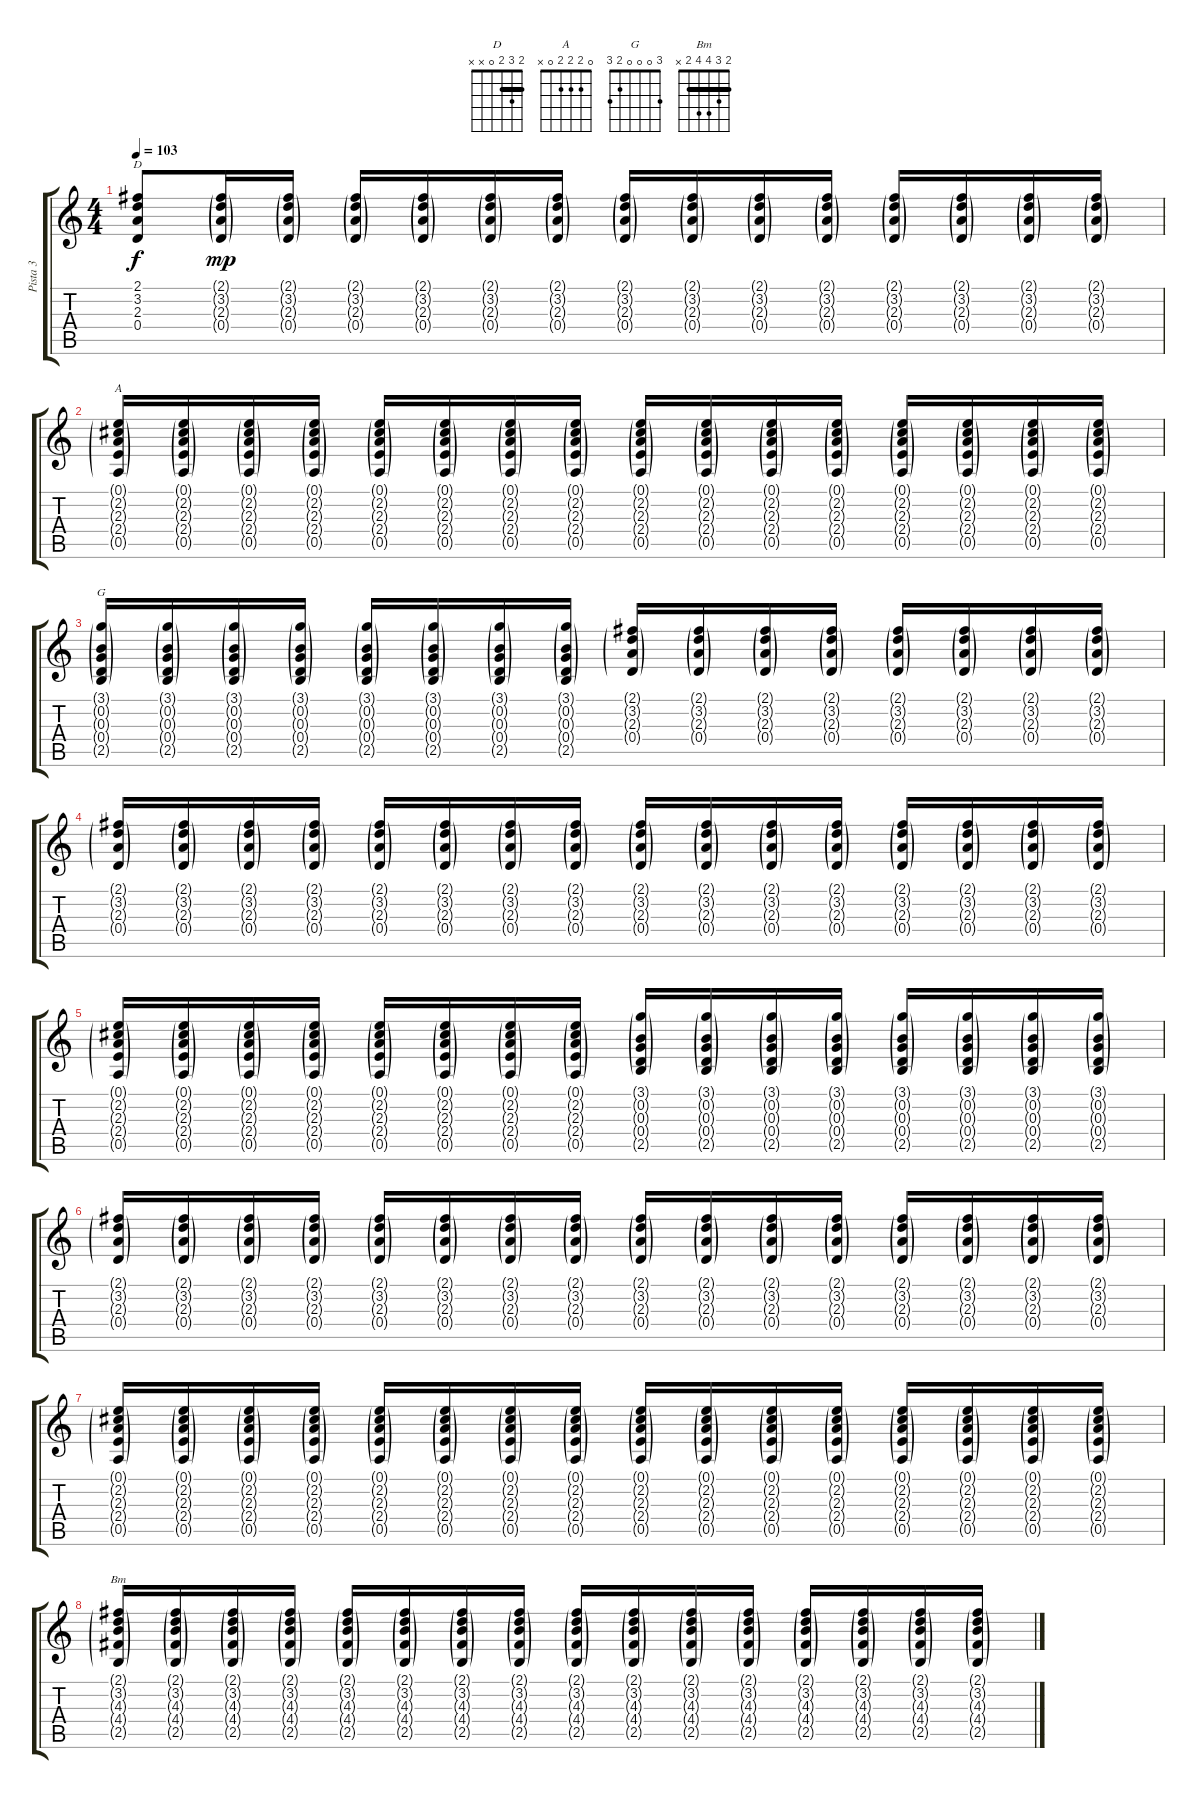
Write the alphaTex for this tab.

\track ("Pista 3" "Pista 3") {instrument acousticguitarsteel}
\staff {score tabs}
\tuning (E4 B3 G3 D3 A2 E2) {hide}
\chord ("D" 2 3 2 0 x x) {barre 2}
\chord ("A" 0 2 2 2 0 x)
\chord ("G" 3 0 0 0 2 3)
\chord ("Bm" 2 3 4 4 2 x) {barre 2}
\ts (4 4)
\tempo 103
\clef g2
\ks c
(2.1 3.2 2.3 0.4).8{ch "D" dy f volume 8 balance 8} (2.1{g} 3.2{g} 2.3{g} 0.4{g}).16{dy mp} (2.1{g} 3.2{g} 2.3{g} 0.4{g}).16 (2.1{g} 3.2{g} 2.3{g} 0.4{g}).16 (2.1{g} 3.2{g} 2.3{g} 0.4{g}).16 (2.1{g} 3.2{g} 2.3{g} 0.4{g}).16 (2.1{g} 3.2{g} 2.3{g} 0.4{g}).16 (2.1{g} 3.2{g} 2.3{g} 0.4{g}).16 (2.1{g} 3.2{g} 2.3{g} 0.4{g}).16 (2.1{g} 3.2{g} 2.3{g} 0.4{g}).16 (2.1{g} 3.2{g} 2.3{g} 0.4{g}).16 (2.1{g} 3.2{g} 2.3{g} 0.4{g}).16 (2.1{g} 3.2{g} 2.3{g} 0.4{g}).16 (2.1{g} 3.2{g} 2.3{g} 0.4{g}).16 (2.1{g} 3.2{g} 2.3{g} 0.4{g}).16 |
(0.1{g} 2.2{g} 2.3{g} 2.4{g} 0.5{g}).16{ch "A"} (0.1{g} 2.2{g} 2.3{g} 2.4{g} 0.5{g}).16 (0.1{g} 2.2{g} 2.3{g} 2.4{g} 0.5{g}).16 (0.1{g} 2.2{g} 2.3{g} 2.4{g} 0.5{g}).16 (0.1{g} 2.2{g} 2.3{g} 2.4{g} 0.5{g}).16 (0.1{g} 2.2{g} 2.3{g} 2.4{g} 0.5{g}).16 (0.1{g} 2.2{g} 2.3{g} 2.4{g} 0.5{g}).16 (0.1{g} 2.2{g} 2.3{g} 2.4{g} 0.5{g}).16 (0.1{g} 2.2{g} 2.3{g} 2.4{g} 0.5{g}).16 (0.1{g} 2.2{g} 2.3{g} 2.4{g} 0.5{g}).16 (0.1{g} 2.2{g} 2.3{g} 2.4{g} 0.5{g}).16 (0.1{g} 2.2{g} 2.3{g} 2.4{g} 0.5{g}).16 (0.1{g} 2.2{g} 2.3{g} 2.4{g} 0.5{g}).16 (0.1{g} 2.2{g} 2.3{g} 2.4{g} 0.5{g}).16 (0.1{g} 2.2{g} 2.3{g} 2.4{g} 0.5{g}).16 (0.1{g} 2.2{g} 2.3{g} 2.4{g} 0.5{g}).16 |
(3.1{g} 0.2{g} 0.3{g} 0.4{g} 2.5{g}).16{ch "G"} (3.1{g} 0.2{g} 0.3{g} 0.4{g} 2.5{g}).16 (3.1{g} 0.2{g} 0.3{g} 0.4{g} 2.5{g}).16 (3.1{g} 0.2{g} 0.3{g} 0.4{g} 2.5{g}).16 (3.1{g} 0.2{g} 0.3{g} 0.4{g} 2.5{g}).16 (3.1{g} 0.2{g} 0.3{g} 0.4{g} 2.5{g}).16 (3.1{g} 0.2{g} 0.3{g} 0.4{g} 2.5{g}).16 (3.1{g} 0.2{g} 0.3{g} 0.4{g} 2.5{g}).16 (2.1{g} 3.2{g} 2.3{g} 0.4{g}).16 (2.1{g} 3.2{g} 2.3{g} 0.4{g}).16 (2.1{g} 3.2{g} 2.3{g} 0.4{g}).16 (2.1{g} 3.2{g} 2.3{g} 0.4{g}).16 (2.1{g} 3.2{g} 2.3{g} 0.4{g}).16 (2.1{g} 3.2{g} 2.3{g} 0.4{g}).16 (2.1{g} 3.2{g} 2.3{g} 0.4{g}).16 (2.1{g} 3.2{g} 2.3{g} 0.4{g}).16 |
(2.1{g} 3.2{g} 2.3{g} 0.4{g}).16 (2.1{g} 3.2{g} 2.3{g} 0.4{g}).16{volume 8 balance 8} (2.1{g} 3.2{g} 2.3{g} 0.4{g}).16 (2.1{g} 3.2{g} 2.3{g} 0.4{g}).16 (2.1{g} 3.2{g} 2.3{g} 0.4{g}).16 (2.1{g} 3.2{g} 2.3{g} 0.4{g}).16 (2.1{g} 3.2{g} 2.3{g} 0.4{g}).16 (2.1{g} 3.2{g} 2.3{g} 0.4{g}).16 (2.1{g} 3.2{g} 2.3{g} 0.4{g}).16 (2.1{g} 3.2{g} 2.3{g} 0.4{g}).16 (2.1{g} 3.2{g} 2.3{g} 0.4{g}).16 (2.1{g} 3.2{g} 2.3{g} 0.4{g}).16 (2.1{g} 3.2{g} 2.3{g} 0.4{g}).16 (2.1{g} 3.2{g} 2.3{g} 0.4{g}).16 (2.1{g} 3.2{g} 2.3{g} 0.4{g}).16 (2.1{g} 3.2{g} 2.3{g} 0.4{g}).16 |
(0.1{g} 2.2{g} 2.3{g} 2.4{g} 0.5{g}).16 (0.1{g} 2.2{g} 2.3{g} 2.4{g} 0.5{g}).16 (0.1{g} 2.2{g} 2.3{g} 2.4{g} 0.5{g}).16 (0.1{g} 2.2{g} 2.3{g} 2.4{g} 0.5{g}).16 (0.1{g} 2.2{g} 2.3{g} 2.4{g} 0.5{g}).16 (0.1{g} 2.2{g} 2.3{g} 2.4{g} 0.5{g}).16 (0.1{g} 2.2{g} 2.3{g} 2.4{g} 0.5{g}).16 (0.1{g} 2.2{g} 2.3{g} 2.4{g} 0.5{g}).16 (3.1{g} 0.2{g} 0.3{g} 0.4{g} 2.5{g}).16 (3.1{g} 0.2{g} 0.3{g} 0.4{g} 2.5{g}).16 (3.1{g} 0.2{g} 0.3{g} 0.4{g} 2.5{g}).16 (3.1{g} 0.2{g} 0.3{g} 0.4{g} 2.5{g}).16 (3.1{g} 0.2{g} 0.3{g} 0.4{g} 2.5{g}).16 (3.1{g} 0.2{g} 0.3{g} 0.4{g} 2.5{g}).16 (3.1{g} 0.2{g} 0.3{g} 0.4{g} 2.5{g}).16 (3.1{g} 0.2{g} 0.3{g} 0.4{g} 2.5{g}).16 |
(2.1{g} 3.2{g} 2.3{g} 0.4{g}).16 (2.1{g} 3.2{g} 2.3{g} 0.4{g}).16{volume 8 balance 8} (2.1{g} 3.2{g} 2.3{g} 0.4{g}).16 (2.1{g} 3.2{g} 2.3{g} 0.4{g}).16 (2.1{g} 3.2{g} 2.3{g} 0.4{g}).16 (2.1{g} 3.2{g} 2.3{g} 0.4{g}).16 (2.1{g} 3.2{g} 2.3{g} 0.4{g}).16 (2.1{g} 3.2{g} 2.3{g} 0.4{g}).16 (2.1{g} 3.2{g} 2.3{g} 0.4{g}).16 (2.1{g} 3.2{g} 2.3{g} 0.4{g}).16 (2.1{g} 3.2{g} 2.3{g} 0.4{g}).16 (2.1{g} 3.2{g} 2.3{g} 0.4{g}).16 (2.1{g} 3.2{g} 2.3{g} 0.4{g}).16 (2.1{g} 3.2{g} 2.3{g} 0.4{g}).16 (2.1{g} 3.2{g} 2.3{g} 0.4{g}).16 (2.1{g} 3.2{g} 2.3{g} 0.4{g}).16 |
(0.1{g} 2.2{g} 2.3{g} 2.4{g} 0.5{g}).16 (0.1{g} 2.2{g} 2.3{g} 2.4{g} 0.5{g}).16 (0.1{g} 2.2{g} 2.3{g} 2.4{g} 0.5{g}).16 (0.1{g} 2.2{g} 2.3{g} 2.4{g} 0.5{g}).16 (0.1{g} 2.2{g} 2.3{g} 2.4{g} 0.5{g}).16 (0.1{g} 2.2{g} 2.3{g} 2.4{g} 0.5{g}).16 (0.1{g} 2.2{g} 2.3{g} 2.4{g} 0.5{g}).16 (0.1{g} 2.2{g} 2.3{g} 2.4{g} 0.5{g}).16 (0.1{g} 2.2{g} 2.3{g} 2.4{g} 0.5{g}).16 (0.1{g} 2.2{g} 2.3{g} 2.4{g} 0.5{g}).16 (0.1{g} 2.2{g} 2.3{g} 2.4{g} 0.5{g}).16 (0.1{g} 2.2{g} 2.3{g} 2.4{g} 0.5{g}).16 (0.1{g} 2.2{g} 2.3{g} 2.4{g} 0.5{g}).16 (0.1{g} 2.2{g} 2.3{g} 2.4{g} 0.5{g}).16 (0.1{g} 2.2{g} 2.3{g} 2.4{g} 0.5{g}).16 (0.1{g} 2.2{g} 2.3{g} 2.4{g} 0.5{g}).16 |
(2.1{g} 3.2{g} 4.3{g} 4.4{g} 2.5{g}).16{ch "Bm"} (2.1{g} 3.2{g} 4.3{g} 4.4{g} 2.5{g}).16 (2.1{g} 3.2{g} 4.3{g} 4.4{g} 2.5{g}).16 (2.1{g} 3.2{g} 4.3{g} 4.4{g} 2.5{g}).16 (2.1{g} 3.2{g} 4.3{g} 4.4{g} 2.5{g}).16 (2.1{g} 3.2{g} 4.3{g} 4.4{g} 2.5{g}).16 (2.1{g} 3.2{g} 4.3{g} 4.4{g} 2.5{g}).16 (2.1{g} 3.2{g} 4.3{g} 4.4{g} 2.5{g}).16 (2.1{g} 3.2{g} 4.3{g} 4.4{g} 2.5{g}).16 (2.1{g} 3.2{g} 4.3{g} 4.4{g} 2.5{g}).16 (2.1{g} 3.2{g} 4.3{g} 4.4{g} 2.5{g}).16 (2.1{g} 3.2{g} 4.3{g} 4.4{g} 2.5{g}).16 (2.1{g} 3.2{g} 4.3{g} 4.4{g} 2.5{g}).16 (2.1{g} 3.2{g} 4.3{g} 4.4{g} 2.5{g}).16 (2.1{g} 3.2{g} 4.3{g} 4.4{g} 2.5{g}).16 (2.1{g} 3.2{g} 4.3{g} 4.4{g} 2.5{g}).16
